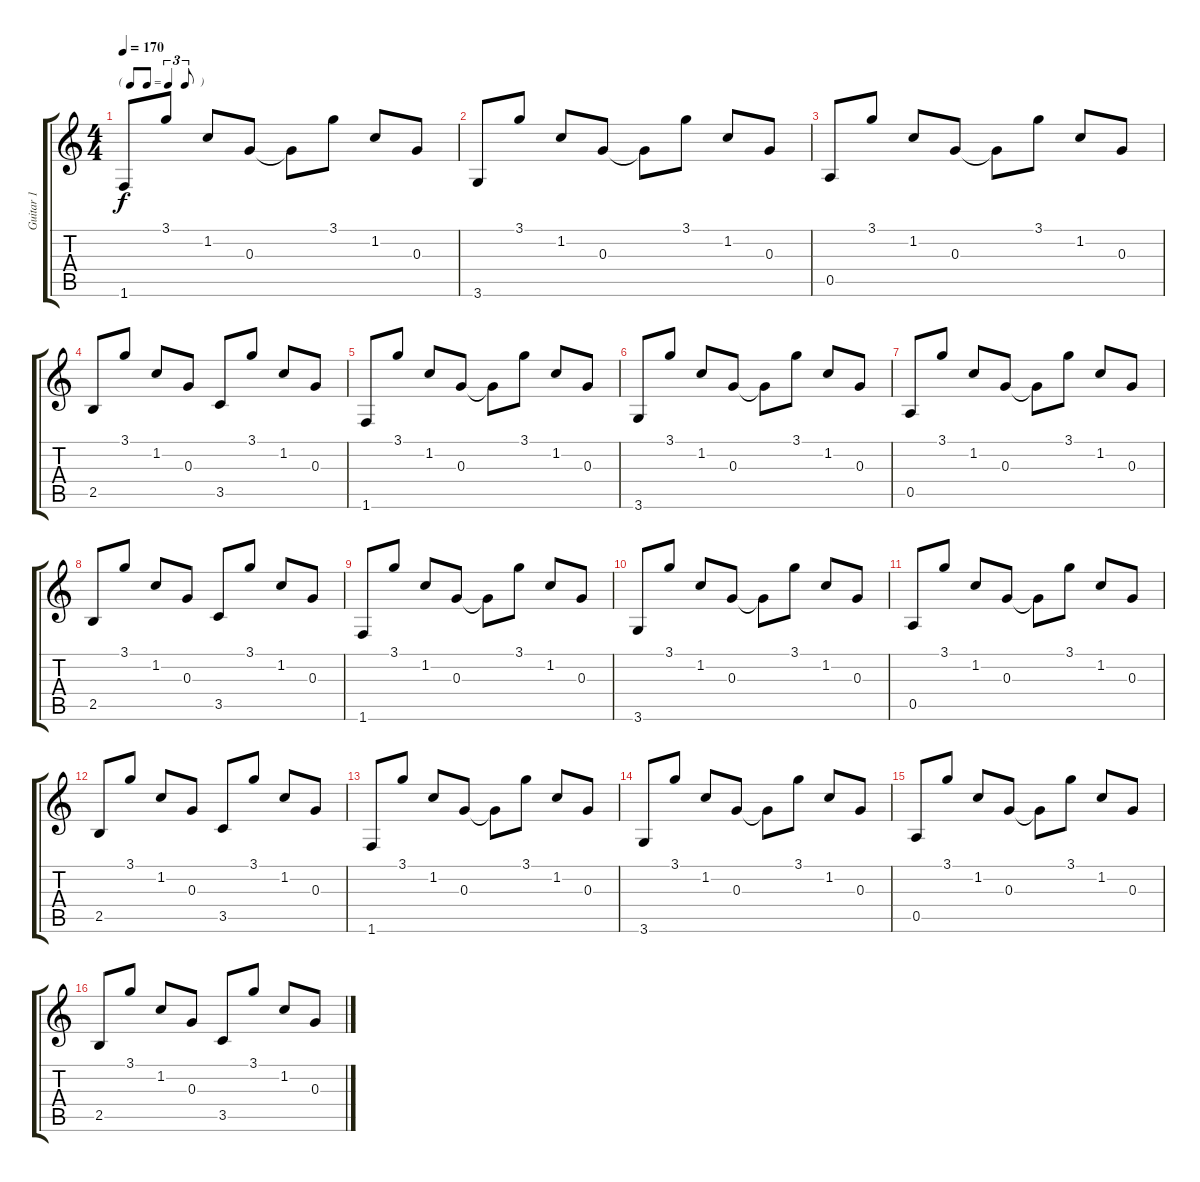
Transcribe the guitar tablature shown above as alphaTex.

\track ("Guitar 1" "Guitar 1") {instrument electricguitarclean}
\staff {score tabs}
\tuning (E4 B3 G3 D3 A2 E2) {hide}
\ts (4 4)
\tf triplet8th
\tempo 170
\clef g2
\ks c
1.6.8{dy f instrument electricguitarclean} 3.1.8 1.2.8 0.3.8 0.3{t}.8 3.1.8 1.2.8 0.3.8 |
3.6.8 3.1.8 1.2.8 0.3.8 0.3{t}.8 3.1.8 1.2.8 0.3.8 |
0.5.8 3.1.8 1.2.8 0.3.8 0.3{t}.8 3.1.8 1.2.8 0.3.8 |
2.5.8 3.1.8 1.2.8 0.3.8 3.5.8 3.1.8 1.2.8 0.3.8 |
1.6.8 3.1.8 1.2.8 0.3.8 0.3{t}.8 3.1.8 1.2.8 0.3.8 |
3.6.8 3.1.8 1.2.8 0.3.8 0.3{t}.8 3.1.8 1.2.8 0.3.8 |
0.5.8 3.1.8 1.2.8 0.3.8 0.3{t}.8 3.1.8 1.2.8 0.3.8 |
2.5.8 3.1.8 1.2.8 0.3.8 3.5.8 3.1.8 1.2.8 0.3.8 |
1.6.8 3.1.8 1.2.8 0.3.8 0.3{t}.8 3.1.8 1.2.8 0.3.8 |
3.6.8 3.1.8 1.2.8 0.3.8 0.3{t}.8 3.1.8 1.2.8 0.3.8 |
0.5.8 3.1.8 1.2.8 0.3.8 0.3{t}.8 3.1.8 1.2.8 0.3.8 |
2.5.8 3.1.8 1.2.8 0.3.8 3.5.8 3.1.8 1.2.8 0.3.8 |
1.6.8 3.1.8 1.2.8 0.3.8 0.3{t}.8 3.1.8 1.2.8 0.3.8 |
3.6.8 3.1.8 1.2.8 0.3.8 0.3{t}.8 3.1.8 1.2.8 0.3.8 |
0.5.8 3.1.8 1.2.8 0.3.8 0.3{t}.8 3.1.8 1.2.8 0.3.8 |
2.5.8 3.1.8 1.2.8 0.3.8 3.5.8 3.1.8 1.2.8 0.3.8
